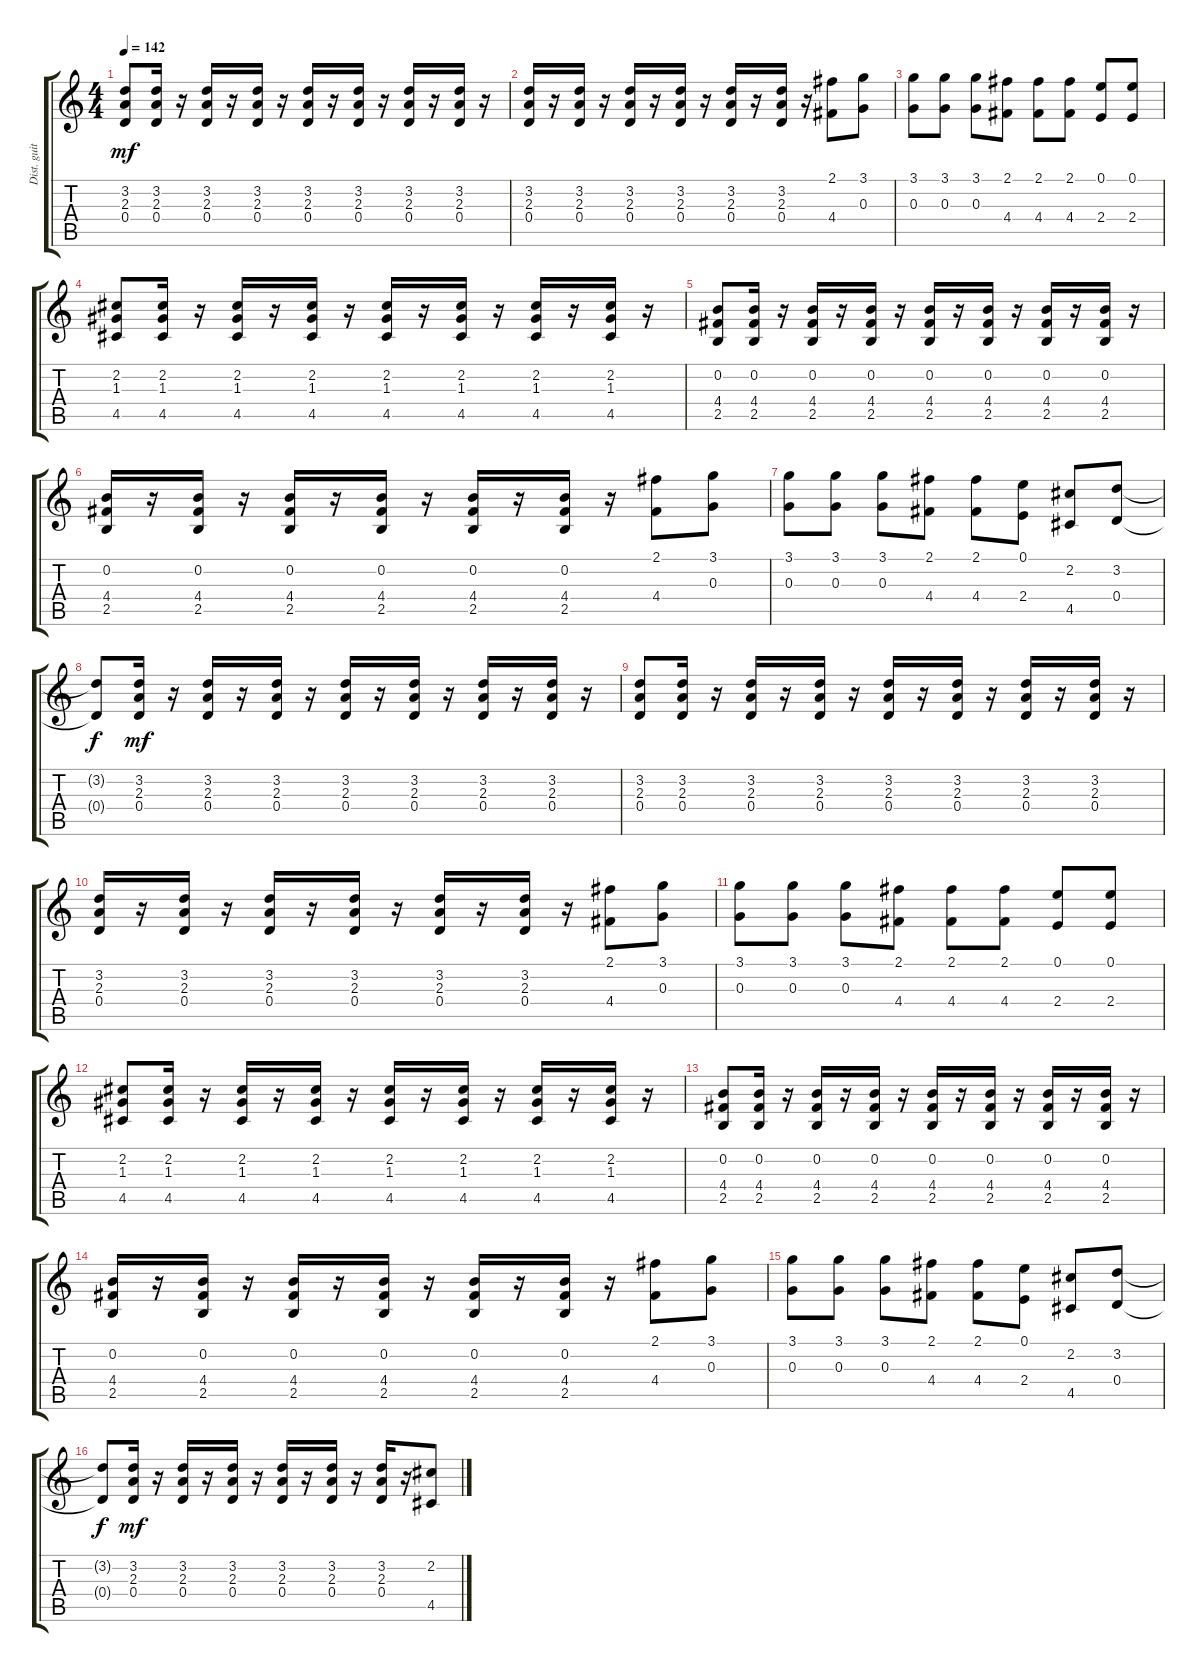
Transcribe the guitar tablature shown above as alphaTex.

\track ("Dist. guitar - Tom" "Dist. guit") {instrument distortionguitar}
\staff {score tabs}
\tuning (E4 B3 G3 D3 A2 E2) {hide}
\ts (4 4)
\tempo 142
\clef g2
\ks c
(3.2 2.3 0.4).8{dy mf instrument distortionguitar} (3.2 2.3 0.4).16 r.16 (3.2 2.3 0.4).16 r.16 (3.2 2.3 0.4).16 r.16 (3.2 2.3 0.4).16 r.16 (3.2 2.3 0.4).16 r.16 (3.2 2.3 0.4).16 r.16 (3.2 2.3 0.4).16 r.16 |
(3.2 2.3 0.4).16 r.16 (3.2 2.3 0.4).16 r.16 (3.2 2.3 0.4).16 r.16 (3.2 2.3 0.4).16 r.16 (3.2 2.3 0.4).16 r.16 (3.2 2.3 0.4).16 r.16 (2.1 4.4).8 (3.1 0.3).8 |
(3.1 0.3).8 (3.1 0.3).8 (3.1 0.3).8 (2.1 4.4).8 (2.1 4.4).8 (2.1 4.4).8 (0.1 2.4).8 (0.1 2.4).8 |
(2.2 1.3 4.5).8 (2.2 1.3 4.5).16 r.16 (2.2 1.3 4.5).16 r.16 (2.2 1.3 4.5).16 r.16 (2.2 1.3 4.5).16 r.16 (2.2 1.3 4.5).16 r.16 (2.2 1.3 4.5).16 r.16 (2.2 1.3 4.5).16 r.16 |
(0.2 4.4 2.5).8 (0.2 4.4 2.5).16 r.16 (0.2 4.4 2.5).16 r.16 (0.2 4.4 2.5).16 r.16 (0.2 4.4 2.5).16 r.16 (0.2 4.4 2.5).16 r.16 (0.2 4.4 2.5).16 r.16 (0.2 4.4 2.5).16 r.16 |
(0.2 4.4 2.5).16 r.16 (0.2 4.4 2.5).16 r.16 (0.2 4.4 2.5).16 r.16 (0.2 4.4 2.5).16 r.16 (0.2 4.4 2.5).16 r.16 (0.2 4.4 2.5).16 r.16 (2.1 4.4).8 (3.1 0.3).8 |
(3.1 0.3).8 (3.1 0.3).8 (3.1 0.3).8 (2.1 4.4).8 (2.1 4.4).8 (0.1 2.4).8 (2.2 4.5).8 (3.2 0.4).8 |
(3.2{t} 0.4{t}).8{dy f} (3.2 2.3 0.4).16{dy mf} r.16 (3.2 2.3 0.4).16 r.16 (3.2 2.3 0.4).16 r.16 (3.2 2.3 0.4).16 r.16 (3.2 2.3 0.4).16 r.16 (3.2 2.3 0.4).16 r.16 (3.2 2.3 0.4).16 r.16 |
(3.2 2.3 0.4).8 (3.2 2.3 0.4).16 r.16 (3.2 2.3 0.4).16 r.16 (3.2 2.3 0.4).16 r.16 (3.2 2.3 0.4).16 r.16 (3.2 2.3 0.4).16 r.16 (3.2 2.3 0.4).16 r.16 (3.2 2.3 0.4).16 r.16 |
(3.2 2.3 0.4).16 r.16 (3.2 2.3 0.4).16 r.16 (3.2 2.3 0.4).16 r.16 (3.2 2.3 0.4).16 r.16 (3.2 2.3 0.4).16 r.16 (3.2 2.3 0.4).16 r.16 (2.1 4.4).8 (3.1 0.3).8 |
(3.1 0.3).8 (3.1 0.3).8 (3.1 0.3).8 (2.1 4.4).8 (2.1 4.4).8 (2.1 4.4).8 (0.1 2.4).8 (0.1 2.4).8 |
(2.2 1.3 4.5).8 (2.2 1.3 4.5).16 r.16 (2.2 1.3 4.5).16 r.16 (2.2 1.3 4.5).16 r.16 (2.2 1.3 4.5).16 r.16 (2.2 1.3 4.5).16 r.16 (2.2 1.3 4.5).16 r.16 (2.2 1.3 4.5).16 r.16 |
(0.2 4.4 2.5).8 (0.2 4.4 2.5).16 r.16 (0.2 4.4 2.5).16 r.16 (0.2 4.4 2.5).16 r.16 (0.2 4.4 2.5).16 r.16 (0.2 4.4 2.5).16 r.16 (0.2 4.4 2.5).16 r.16 (0.2 4.4 2.5).16 r.16 |
(0.2 4.4 2.5).16 r.16 (0.2 4.4 2.5).16 r.16 (0.2 4.4 2.5).16 r.16 (0.2 4.4 2.5).16 r.16 (0.2 4.4 2.5).16 r.16 (0.2 4.4 2.5).16 r.16 (2.1 4.4).8 (3.1 0.3).8 |
(3.1 0.3).8 (3.1 0.3).8 (3.1 0.3).8 (2.1 4.4).8 (2.1 4.4).8 (0.1 2.4).8 (2.2 4.5).8 (3.2 0.4).8 |
(3.2{t} 0.4{t}).8{dy f} (3.2 2.3 0.4).16{dy mf} r.16 (3.2 2.3 0.4).16 r.16 (3.2 2.3 0.4).16 r.16 (3.2 2.3 0.4).16 r.16 (3.2 2.3 0.4).16 r.16 (3.2 2.3 0.4).16 r.16 (2.2 4.5).8
